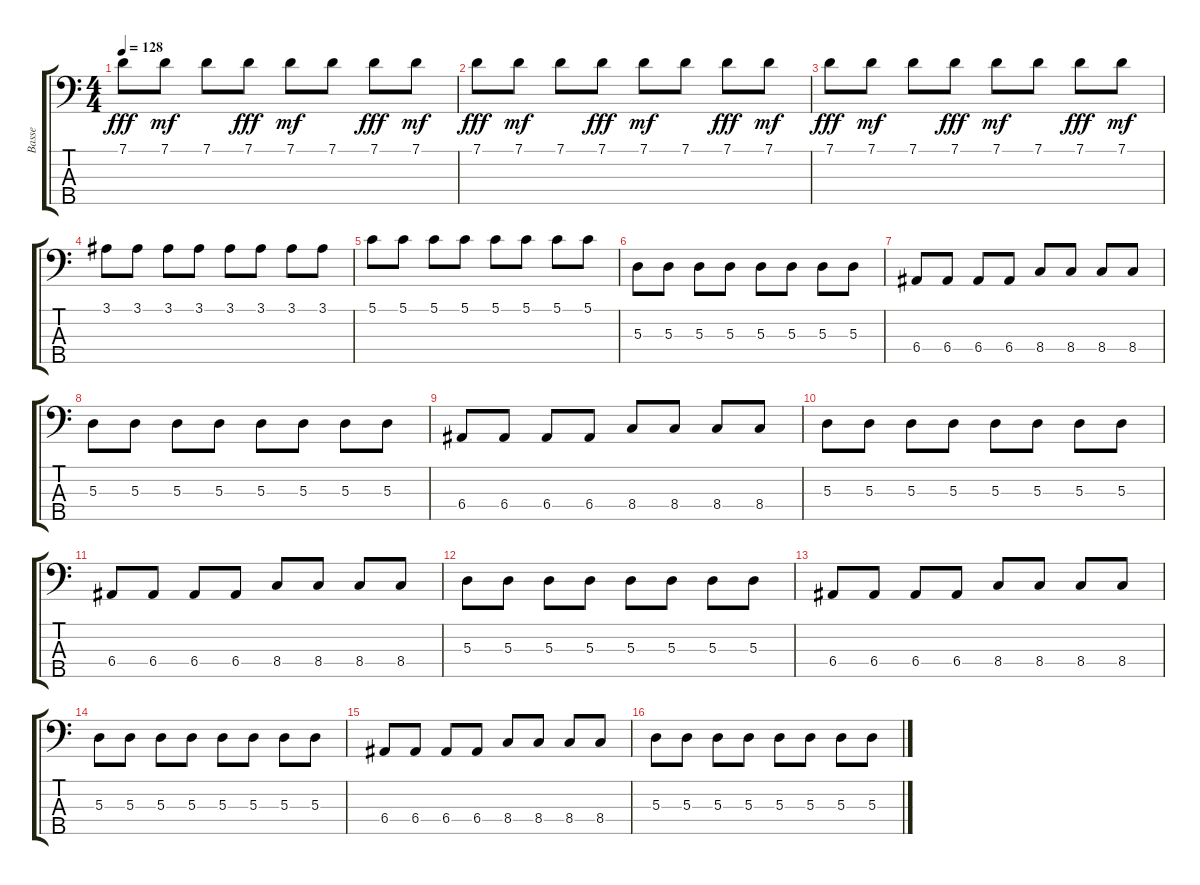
\track ("Basse" "Basse") {instrument electricbassfinger}
\staff {score tabs}
\tuning (G2 D2 A1 E1 B0) {hide}
\ts (4 4)
\tempo 128
\clef f4
\ks c
7.1.8{dy fff} 7.1.8{dy mf} 7.1.8 7.1.8{dy fff} 7.1.8{dy mf} 7.1.8 7.1.8{dy fff} 7.1.8{dy mf} |
7.1.8{dy fff} 7.1.8{dy mf} 7.1.8 7.1.8{dy fff} 7.1.8{dy mf} 7.1.8 7.1.8{dy fff} 7.1.8{dy mf} |
7.1.8{dy fff} 7.1.8{dy mf} 7.1.8 7.1.8{dy fff} 7.1.8{dy mf} 7.1.8 7.1.8{dy fff} 7.1.8{dy mf} |
3.1.8 3.1.8 3.1.8 3.1.8 3.1.8 3.1.8 3.1.8 3.1.8 |
5.1.8 5.1.8 5.1.8 5.1.8 5.1.8 5.1.8 5.1.8 5.1.8 |
5.3.8 5.3.8 5.3.8 5.3.8 5.3.8 5.3.8 5.3.8 5.3.8 |
6.4.8 6.4.8 6.4.8 6.4.8 8.4.8 8.4.8 8.4.8 8.4.8 |
5.3.8 5.3.8 5.3.8 5.3.8 5.3.8 5.3.8 5.3.8 5.3.8 |
6.4.8 6.4.8 6.4.8 6.4.8 8.4.8 8.4.8 8.4.8 8.4.8 |
5.3.8 5.3.8 5.3.8 5.3.8 5.3.8 5.3.8 5.3.8 5.3.8 |
6.4.8 6.4.8 6.4.8 6.4.8 8.4.8 8.4.8 8.4.8 8.4.8 |
5.3.8 5.3.8 5.3.8 5.3.8 5.3.8 5.3.8 5.3.8 5.3.8 |
6.4.8 6.4.8 6.4.8 6.4.8 8.4.8 8.4.8 8.4.8 8.4.8 |
5.3.8 5.3.8 5.3.8 5.3.8 5.3.8 5.3.8 5.3.8 5.3.8 |
6.4.8 6.4.8 6.4.8 6.4.8 8.4.8 8.4.8 8.4.8 8.4.8 |
5.3.8 5.3.8 5.3.8 5.3.8 5.3.8 5.3.8 5.3.8 5.3.8
